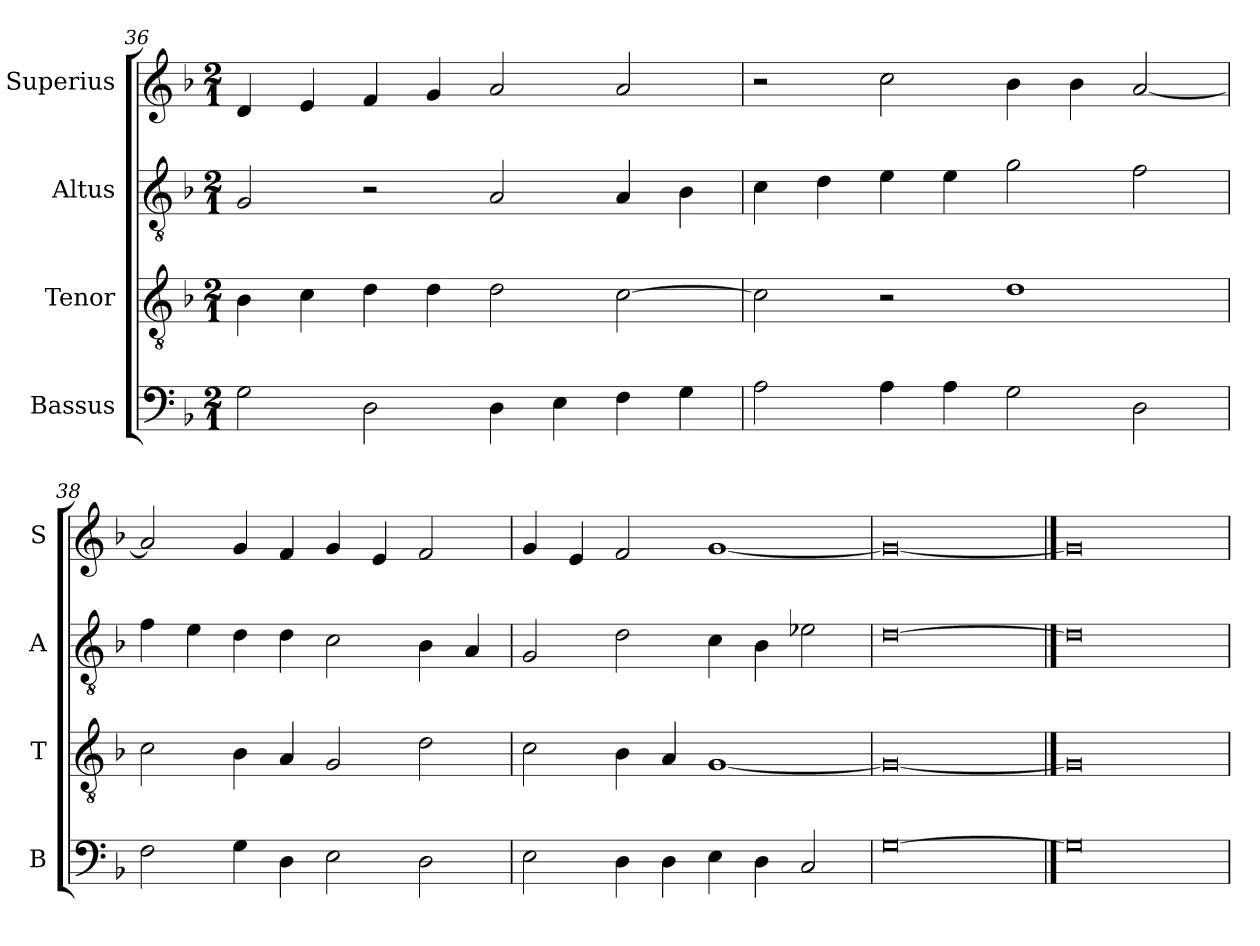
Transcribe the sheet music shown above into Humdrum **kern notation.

**kern	**kern	**kern	**kern
*part4	*part3	*part2	*part1
*staff4	*staff3	*staff2	*staff1
*I"Bassus	*I"Tenor	*I"Altus	*I"Superius
*I'B	*I'T	*I'A	*I'S
*clefF4	*clefGv2	*clefGv2	*clefG2
*k[b-]	*k[b-]	*k[b-]	*k[b-]
*F:	*F:	*F:	*F:
*M2/1	*M2/1	*M2/1	*M2/1
=36	=36	=36	=36
2G	4B-	2G	4d
.	4c	.	4e
2D	4d	2r	4f
.	4d	.	4g
4D	2d	2A	2a
4E	.	.	.
4F	[2c	4A	2a
4G	.	4B-	.
=37	=37	=37	=37
2A	2c]	4c	2r
.	.	4d	.
4A	2r	4e	2cc
4A	.	4e	.
2G	1d	2g	4b-
.	.	.	4b-
2D	.	2f	[2a
=38	=38	=38	=38
2F	2c	4f	2a]
.	.	4e	.
4G	4B-	4d	4g
4D	4A	4d	4f
2E	2G	2c	4g
.	.	.	4e
2D	2d	4B-	2f
.	.	4A	.
=39	=39	=39	=39
2E	2c	2G	4g
.	.	.	4e
4D	4B-	2d	2f
4D	4A	.	.
4E	[1G	4c	[1g
4D	.	4B-	.
2C	.	2e-X	.
=40	=40	=40	=40
[0G	0G_	[0d	0g_
==41	==41	==41	==41
0G]	0G]	0d]	0g]
=	=	=	=
*-	*-	*-	*-
